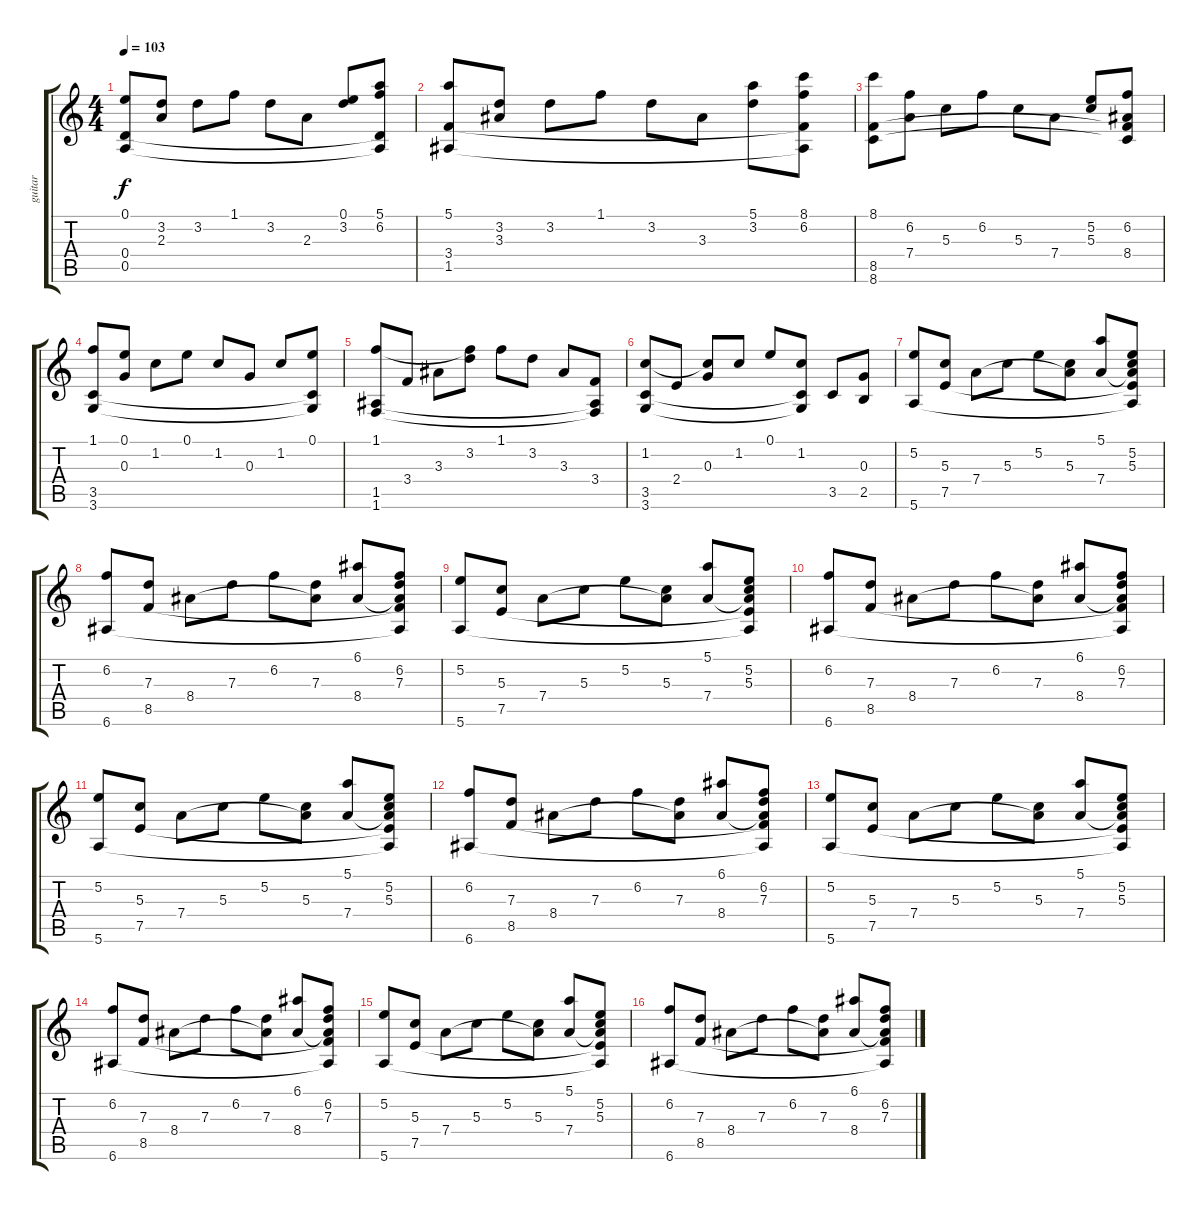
\track ("guitar" "guitar") {instrument acousticguitarnylon}
\staff {score tabs}
\tuning (E4 B3 G3 D3 A2 E2) {hide}
\ts (4 4)
\tempo 103
\clef g2
\ks c
(0.1 0.4 0.5).8{dy f} (3.2 2.3).8 3.2.8 1.1.8 3.2.8 2.3.8 (0.1 3.2).8 (5.1 6.2 0.4{t} 0.5{t}).8 |
(5.1 3.4 1.5).8 (3.2 3.3).8 3.2.8 1.1.8 3.2.8 3.3.8 (5.1 3.2).8 (8.1 6.2 3.4{t} 1.5{t}).8 |
(8.1 8.5 8.6).8 (6.2 7.4).8 5.3.8 6.2.8 5.3.8 7.4.8 (5.2 5.3).8 (6.2 8.4 8.5{t} 8.6{t}).8 |
(1.1 3.5 3.6).8 (0.1 0.3).8 1.2.8 0.1.8 1.2.8 0.3.8 1.2.8 (0.1 3.5{t} 3.6{t}).8 |
(1.1 1.5 1.6).8 3.4.8 3.3.8 (1.1{t} 3.2).8 1.1.8 3.2.8 3.3.8 (3.4 1.5{t} 1.6{t}).8 |
(1.2 3.5 3.6).8 2.4.8 (1.2{t} 0.3).8 1.2.8 0.1.8 (1.2 3.5{t} 3.6{t}).8 3.5.8 (0.3 2.5).8 |
(5.2 5.6).8 (5.3 7.5).8 7.4.8 5.3.8 5.2.8 (5.3 7.4{t}).8 (5.1 7.4).8 (5.2 5.3 7.4{t} 7.5{t} 5.6{t}).8 |
(6.2 6.6).8 (7.3 8.5).8 8.4.8 7.3.8 6.2.8 (7.3 8.4{t}).8 (6.1 8.4).8 (6.2 7.3 8.4{t} 8.5{t} 6.6{t}).8 |
(5.2 5.6).8 (5.3 7.5).8 7.4.8 5.3.8 5.2.8 (5.3 7.4{t}).8 (5.1 7.4).8 (5.2 5.3 7.4{t} 7.5{t} 5.6{t}).8 |
(6.2 6.6).8 (7.3 8.5).8 8.4.8 7.3.8 6.2.8 (7.3 8.4{t}).8 (6.1 8.4).8 (6.2 7.3 8.4{t} 8.5{t} 6.6{t}).8 |
(5.2 5.6).8 (5.3 7.5).8 7.4.8 5.3.8 5.2.8 (5.3 7.4{t}).8 (5.1 7.4).8 (5.2 5.3 7.4{t} 7.5{t} 5.6{t}).8 |
(6.2 6.6).8 (7.3 8.5).8 8.4.8 7.3.8 6.2.8 (7.3 8.4{t}).8 (6.1 8.4).8 (6.2 7.3 8.4{t} 8.5{t} 6.6{t}).8 |
(5.2 5.6).8 (5.3 7.5).8 7.4.8 5.3.8 5.2.8 (5.3 7.4{t}).8 (5.1 7.4).8 (5.2 5.3 7.4{t} 7.5{t} 5.6{t}).8 |
(6.2 6.6).8 (7.3 8.5).8 8.4.8 7.3.8 6.2.8 (7.3 8.4{t}).8 (6.1 8.4).8 (6.2 7.3 8.4{t} 8.5{t} 6.6{t}).8 |
(5.2 5.6).8 (5.3 7.5).8 7.4.8 5.3.8 5.2.8 (5.3 7.4{t}).8 (5.1 7.4).8 (5.2 5.3 7.4{t} 7.5{t} 5.6{t}).8 |
(6.2 6.6).8 (7.3 8.5).8 8.4.8 7.3.8 6.2.8 (7.3 8.4{t}).8 (6.1 8.4).8 (6.2 7.3 8.4{t} 8.5{t} 6.6{t}).8
